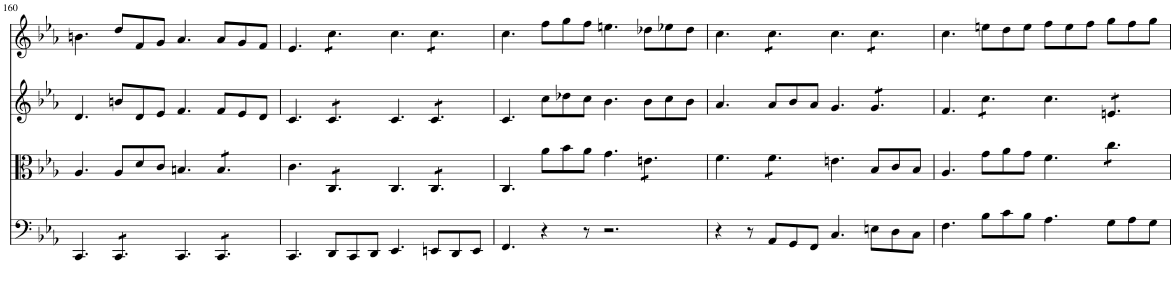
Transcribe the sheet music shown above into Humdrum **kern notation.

**kern	**kern	**kern	**kern
*part4	*part3	*part2	*part1
*staff4	*staff3	*staff2	*staff1
*I"Sampler	*I"Sampler	*I"Sampler	*I"Sampler
*I'Samp	*I'Samp	*I'Samp	*I'Samp
!!LO:PB:g=z
*clefF4	*clefC3	*clefG2	*clefG2
*k[b-e-a-]	*k[b-e-a-]	*k[b-e-a-]	*k[b-e-a-]
*M12/8	*M12/8	*M12/8	*M12/8
=160	=160	=160	=160
4.CC/	4.A-/	4.d/	4.bn\
*tremolo	*	*	*
8CC/L	8A-/L	8bn/L	8dd/L
8CC/	8d/	8d/	8f/
8CC/J	8c/J	8e-/J	8g/J
*Xtremolo	*	*	*
4.CC/	4.Bn/	4.f/	4.a-/
*tremolo	*	*	*
*	*tremolo	*	*
8CC/L	8B/L	8f/L	8a-/L
8CC/	8B/	8e-/	8g/
8CC/J	8B/J	8d/J	8f/J
*	*Xtremolo	*	*
*Xtremolo	*	*	*
=161	=161	=161	=161
4.CC/	4.c\	4.c/	4.e-/
*	*tremolo	*	*
*	*	*tremolo	*
*	*	*	*tremolo
8DD/L	8C/L	8c/L	8cc\L
8CC/	8C/	8c/	8cc\
8DD/J	8C/J	8c/J	8cc\J
*	*	*	*Xtremolo
*	*	*Xtremolo	*
*	*Xtremolo	*	*
4.EE-/	4.C/	4.c/	4.cc\
*	*tremolo	*	*
*	*	*tremolo	*
*	*	*	*tremolo
8EEn/L	8C/L	8c/L	8cc\L
8DD/	8C/	8c/	8cc\
8EE/J	8C/J	8c/J	8cc\J
*	*	*	*Xtremolo
*	*	*Xtremolo	*
*	*Xtremolo	*	*
=162	=162	=162	=162
4.FF/	4.C/	4.c/	4.cc\
4r	8a-\L	8cc\L	8ff\L
.	8b-\	8dd-X\	8gg\
8r	8a-\J	8cc\J	8ff\J
2.r	4.g\	4.b-\	4.een\
*	*tremolo	*	*
.	8en\L	8b-\L	8dd-X\L
.	8en\	8cc\	8ee-X\
.	8en\J	8b-\J	8dd-\J
*	*Xtremolo	*	*
=163	=163	=163	=163
4r	4.f\	4.a-/	4.cc\
8r	.	.	.
*	*tremolo	*	*
*	*	*	*tremolo
8AA-/L	8f\L	8a-/L	8cc\L
8GG/	8f\	8b-/	8cc\
8FF/J	8f\J	8a-/J	8cc\J
*	*	*	*Xtremolo
*	*Xtremolo	*	*
4.C/	4.en\	4.g/	4.cc\
*	*	*tremolo	*
*	*	*	*tremolo
8En\L	8B-/L	8g/L	8cc\L
8D\	8c/	8g/	8cc\
8C\J	8B-/J	8g/J	8cc\J
*	*	*	*Xtremolo
*	*	*Xtremolo	*
=164	=164	=164	=164
4.F\	4.A-/	4.f/	4.cc\
*	*	*tremolo	*
8B-\L	8g\L	8cc\L	8een\L
8c\	8a-\	8cc\	8dd\
8B-\J	8g\J	8cc\J	8ee\J
*	*	*Xtremolo	*
4.A-\	4.f\	4.cc\	8ff\L
.	.	.	8ee\
.	.	.	8ff\J
*	*tremolo	*	*
*	*	*tremolo	*
8G\L	8cc\L	8en/L	8gg\L
8A-\	8cc\	8en/	8ff\
8G\J	8cc\J	8en/J	8gg\J
*	*	*Xtremolo	*
*	*Xtremolo	*	*
=	=	=	=
*-	*-	*-	*-
